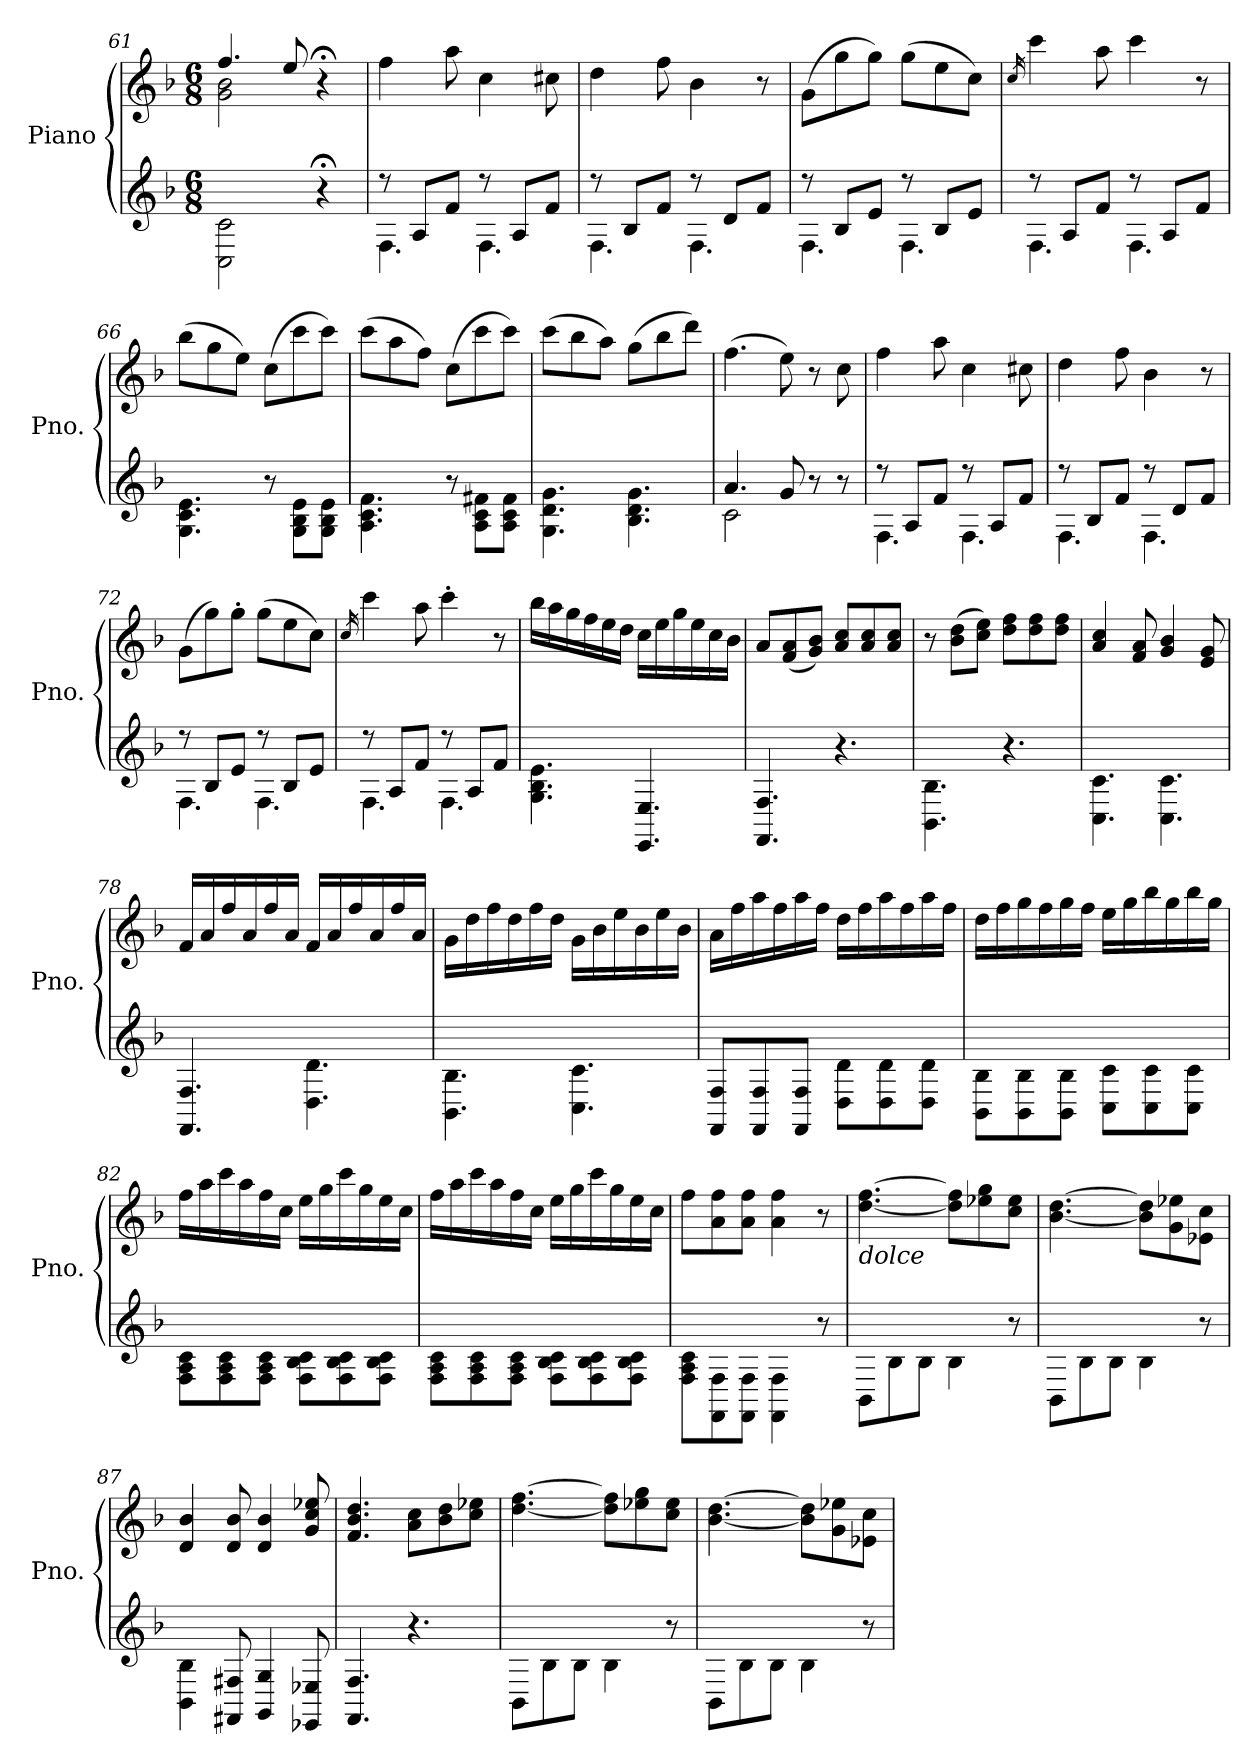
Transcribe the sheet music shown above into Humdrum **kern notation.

**kern	**kern
*part1	*part1
*staff2	*staff1
*I"Piano	*
*I'Pno.	*
!!LO:LB:g=z
*clefG2	*clefG2
*k[b-]	*k[b-]
*F:	*F:
*M6/8	*M6/8
=61	=61
*	*^
2C\ 2c\	4.ff/	2g\ 2b-\
.	8ee/	.
4r;<	4r;<	4ryy
*	*v	*v
=62	=62
*^	*
8r	4.F\	4ff\
8A/L	.	.
8f/J	.	8aa\
8r	4.F\	4cc\
8A/L	.	.
8f/J	.	8cc#X\
=63	=63	=63
8r	4.F\	4dd\
8B-/L	.	.
8f/J	.	8ff\
8r	4.F\	4b-\
8d/L	.	.
8f/J	.	8r
=64	=64	=64
8r	4.F\	(8g\L
8B-/L	.	8gg\
8e/J	.	8gg\J)
8r	4.F\	(8gg\L
8B-/L	.	8ee\
8e/J	.	8cc\J)
=65	=65	=65
.	.	16qcc/
8r	4.F\	4ccc\
8A/L	.	.
8f/J	.	8aa\
8r	4.F\	4ccc\
8A/L	.	.
8f/J	.	8r
*v	*v	*
=66	=66
4.G\ 4.c\ 4.e\	(8bb-\L
.	8gg\
.	8ee\J)
8r	(8cc\L
8G\ 8B-\ 8e\L	8ccc\
8G\ 8B-\ 8e\J	8ccc\J)
!!LO:LB:g=z
=67	=67
4.A\ 4.c\ 4.f\	(8ccc\L
.	8aa\
.	8ff\J)
8r	(8cc\L
8A\ 8c\ 8f#X\L	8ccc\
8A\ 8c\ 8f#\J	8ccc\J)
!!LO:LB:g=z
=68	=68
4.G\ 4.d\ 4.g\	(8ccc\L
.	8bb-\
.	8aa\J)
4.B-\ 4.d\ 4.g\	(8gg\L
.	8bb-\
.	8ddd\J)
=69	=69
*^	*
4.a/	2c\	(4.ff\
8g/	.	8ee\)
8r	8ryy	8r
8r	8ryy	8cc\
=70	=70	=70
8r	4.F\	4ff\
8A/L	.	.
8f/J	.	8aa\
8r	4.F\	4cc\
8A/L	.	.
8f/J	.	8cc#X\
=71	=71	=71
8r	4.F\	4dd\
8B-/L	.	.
8f/J	.	8ff\
8r	4.F\	4b-\
8d/L	.	.
8f/J	.	8r
=72	=72	=72
8r	4.F\	(8g\L
8B-/L	.	8gg\)
8e/J	.	8gg'\J
8r	4.F\	(8gg\L
8B-/L	.	8ee\
8e/J	.	8cc\J)
!!LO:LB:g=z
=73	=73	=73
.	.	16qcc/
8r	4.F\	4ccc\
8A/L	.	.
8f/J	.	8aa\
8r	4.F\	4ccc'\
8A/L	.	.
8f/J	.	8r
*v	*v	*
=74	=74
4.G\ 4.B-\ 4.e\	16bb-\LL
.	16aa\
.	16gg\
.	16ff\
.	16ee\
.	16dd\JJ
4.EE/ 4.E/	16cc\LL
.	16ee\
.	16gg\
.	16ee\
.	16cc\
.	16b-\JJ
=75	=75
4.FF/ 4.F/	8a/L
.	(8f/ 8a/
.	8g/ 8b-/J)
4.r	8a/ 8cc/L
.	8a/ 8cc/
.	8a/ 8cc/J
=76	=76
4.BB-\ 4.B-\	8r
.	(8b-\ 8dd\L
.	8cc\ 8ee\J)
4.r	8dd\ 8ff\L
.	8dd\ 8ff\
.	8dd\ 8ff\J
!!LO:LB:g=z
=77	=77
4.C\ 4.c\	4a/ 4cc/
.	8f/ 8a/
4.C\ 4.c\	4g/ 4b-/
.	8e/ 8g/
=78	=78
4.FF/ 4.F/	16f/LL
.	16a/
.	16ff/
.	16a/
.	16ff/
.	16a/JJ
4.D\ 4.d\	16f/LL
.	16a/
.	16ff/
.	16a/
.	16ff/
.	16a/JJ
=79	=79
4.BB-\ 4.B-\	16g\LL
.	16dd\
.	16ff\
.	16dd\
.	16ff\
.	16dd\JJ
4.C\ 4.c\	16g\LL
.	16b-\
.	16ee\
.	16b-\
.	16ee\
.	16b-\JJ
=80	=80
8FF/ 8F/L	16a\LL
.	16ff\
8FF/ 8F/	16aa\
.	16ff\
8FF/ 8F/J	16aa\
.	16ff\JJ
8D\ 8d\L	16dd\LL
.	16ff\
8D\ 8d\	16aa\
.	16ff\
8D\ 8d\J	16aa\
.	16ff\JJ
!!LO:PB:g=z
=81	=81
8BB-\ 8B-\L	16dd\LL
.	16ff\
8BB-\ 8B-\	16gg\
.	16ff\
8BB-\ 8B-\J	16gg\
.	16ff\JJ
8C\ 8c\L	16ee\LL
.	16gg\
8C\ 8c\	16bb-\
.	16gg\
8C\ 8c\J	16bb-\
.	16gg\JJ
=82	=82
8F\ 8A\ 8c\L	16ff\LL
.	16aa\
8F\ 8A\ 8c\	16ccc\
.	16aa\
8F\ 8A\ 8c\J	16ff\
.	16cc\JJ
8F\ 8B-\ 8c\L	16ee\LL
.	16gg\
8F\ 8B-\ 8c\	16ccc\
.	16gg\
8F\ 8B-\ 8c\J	16ee\
.	16cc\JJ
=83	=83
8F\ 8A\ 8c\L	16ff\LL
.	16aa\
8F\ 8A\ 8c\	16ccc\
.	16aa\
8F\ 8A\ 8c\J	16ff\
.	16cc\JJ
8F\ 8B-\ 8c\L	16ee\LL
.	16gg\
8F\ 8B-\ 8c\	16ccc\
.	16gg\
8F\ 8B-\ 8c\J	16ee\
.	16cc\JJ
=84	=84
8F\ 8A\ 8c\L	8ff\L
8FF\ 8F\	8a\ 8ff\
8FF\ 8F\J	8a\ 8ff\J
4FF\ 4F\	4a\ 4ff\
8r	8r
!!LO:LB:g=z
=85	=85
!	!LO:TX:b:i:t=dolce
8BB-\L	[4.dd\ [4.ff\
8B-\	.
8B-\J	.
4B-\	8dd\] 8ff\]L
.	8ee-X\ 8gg\
8r	8cc\ 8ee-\J
!!LO:LB:g=z
=86	=86
8BB-\L	[4.b-\ [4.dd\
8B-\	.
8B-\J	.
4B-\	8b-\] 8dd\]L
.	8g\ 8ee-X\
8r	8e-X\ 8cc\J
=87	=87
4BB-\ 4B-\	4d/ 4b-/
8FF#X/ 8F#X/	8d/ 8b-/
4GG/ 4G/	4d/ 4b-/
8EE-X/ 8E-X/	8g/ 8cc/ 8ee-X/
=88	=88
4.FF/ 4.F/	4.f/ 4.b-/ 4.dd/
4.r	8a\ 8cc\L
.	8b-\ 8dd\
.	8cc\ 8ee-X\J
=89	=89
8BB-\L	[4.dd\ [4.ff\
8B-\	.
8B-\J	.
4B-\	8dd\] 8ff\]L
.	8ee-X\ 8gg\
8r	8cc\ 8ee-\J
=90	=90
8BB-\L	[4.b-\ [4.dd\
8B-\	.
8B-\J	.
4B-\	8b-\] 8dd\]L
.	8g\ 8ee-X\
8r	8e-X\ 8cc\J
=	=
*-	*-
